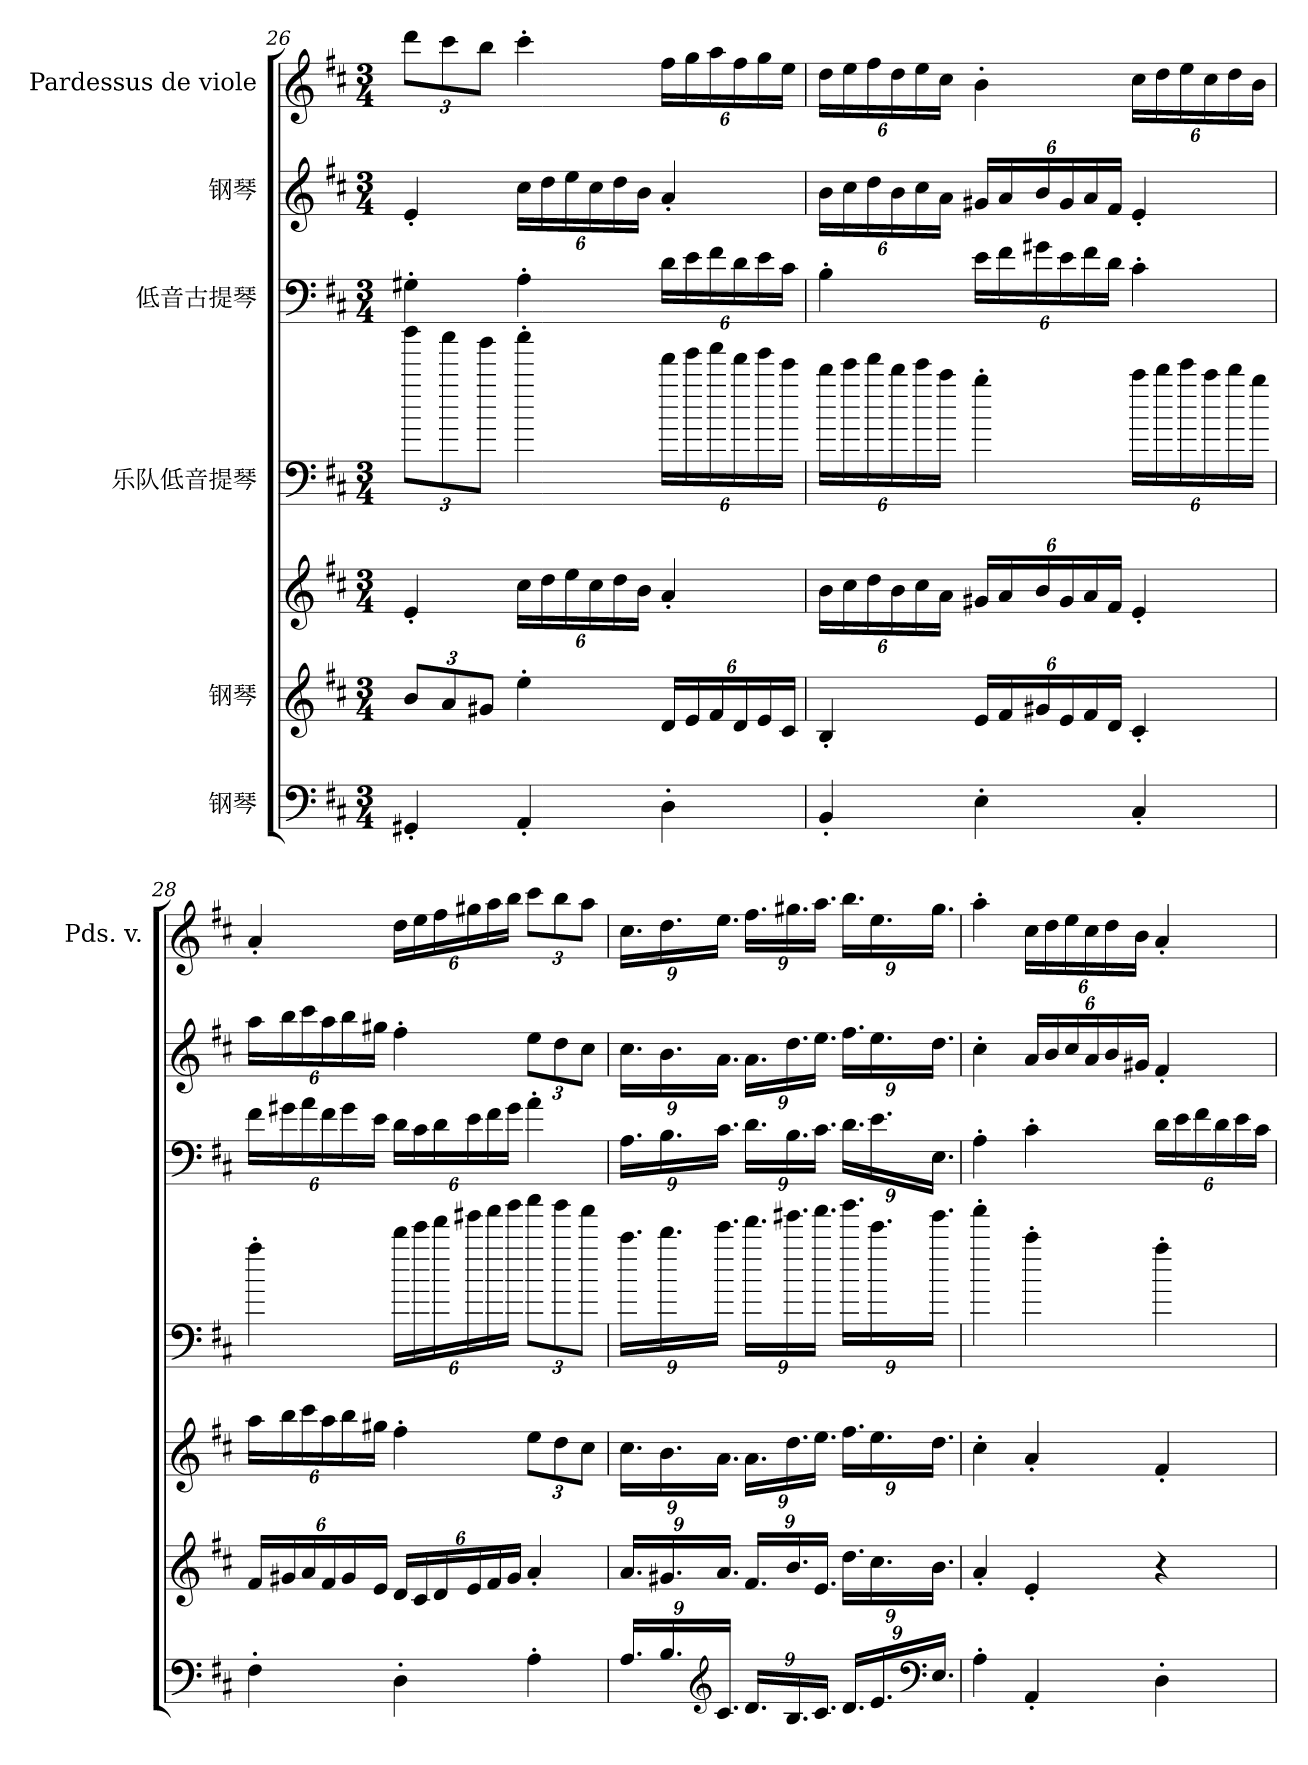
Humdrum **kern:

**kern	**kern	**kern	**kern	**kern	**kern	**kern
*part6	*part5	*part5	*part4	*part3	*part2	*part1
*staff7	*staff6	*staff5	*staff4	*staff3	*staff2	*staff1
*I"钢琴	*I"钢琴	*	*I"乐队低音提琴	*I"低音古提琴	*I"钢琴	*I"Pardessus de viole
*	*	*	*	*	*	*I'Pds. v.
!!LO:PB:g=z
*clefF4	*clefG2	*clefG2	*clefF4	*clefF4	*clefG2	*clefG2
*	*	*	*ITrd7c12	*	*	*
*k[f#c#]	*k[f#c#]	*k[f#c#]	*k[f#c#]	*k[f#c#]	*k[f#c#]	*k[f#c#]
*M3/4	*M3/4	*M3/4	*M3/4	*M3/4	*M3/4	*M3/4
*	*Xbrackettup	*	*Xbrackettup	*	*	*Xbrackettup
=26	=26	=26	=26	=26	=26	=26
4GG#X'/	12b/L	4e'/	12ddd\L	4G#X'\	4e'/	12ddd\L
.	12a/	.	12ccc#\	.	.	12ccc#\
.	12g#X/J	.	12bb\J	.	.	12bb\J
*	*	*Xbrackettup	*	*	*Xbrackettup	*
4AA'/	4ee'\	24cc#\LL	4ccc#'\	4A'\	24cc#\LL	4ccc#'\
.	.	24dd\	.	.	24dd\	.
.	.	24ee\	.	.	24ee\	.
.	.	24cc#\	.	.	24cc#\	.
.	.	24dd\	.	.	24dd\	.
.	.	24b\JJ	.	.	24b\JJ	.
*	*	*	*	*Xbrackettup	*	*
4D'\	24d/LL	4a'/	24ff#\LL	24d\LL	4a'/	24ff#\LL
.	24e/	.	24gg\	24e\	.	24gg\
.	24f#/	.	24aa\	24f#\	.	24aa\
.	24d/	.	24ff#\	24d\	.	24ff#\
.	24e/	.	24gg\	24e\	.	24gg\
.	24c#/JJ	.	24ee\JJ	24c#\JJ	.	24ee\JJ
!!LO:PB:g=z
=27	=27	=27	=27	=27	=27	=27
4BB'/	4B'/	24b\LL	24dd\LL	4B'\	24b\LL	24dd\LL
.	.	24cc#\	24ee\	.	24cc#\	24ee\
.	.	24dd\	24ff#\	.	24dd\	24ff#\
.	.	24b\	24dd\	.	24b\	24dd\
.	.	24cc#\	24ee\	.	24cc#\	24ee\
.	.	24a\JJ	24cc#\JJ	.	24a\JJ	24cc#\JJ
4E'\	24e/LL	24g#X/LL	4b'\	24e\LL	24g#X/LL	4b'\
.	24f#/	24a/	.	24f#\	24a/	.
.	24g#X/	24b/	.	24g#X\	24b/	.
.	24e/	24g#/	.	24e\	24g#/	.
.	24f#/	24a/	.	24f#\	24a/	.
.	24d/JJ	24f#/JJ	.	24d\JJ	24f#/JJ	.
4C#'/	4c#'/	4e'/	24cc#\LL	4c#'\	4e'/	24cc#\LL
.	.	.	24dd\	.	.	24dd\
.	.	.	24ee\	.	.	24ee\
.	.	.	24cc#\	.	.	24cc#\
.	.	.	24dd\	.	.	24dd\
.	.	.	24b\JJ	.	.	24b\JJ
!!LO:PB:g=z
=28	=28	=28	=28	=28	=28	=28
4F#'\	24f#/LL	24aa\LL	4a'\	24f#\LL	24aa\LL	4a'/
.	24g#X/	24bb\	.	24g#X\	24bb\	.
.	24a/	24ccc#\	.	24a\	24ccc#\	.
.	24f#/	24aa\	.	24f#\	24aa\	.
.	24g#/	24bb\	.	24g#\	24bb\	.
.	24e/JJ	24gg#X\JJ	.	24e\JJ	24gg#X\JJ	.
4D'\	24d/LL	4ff#'\	24dd\LL	24d\LL	4ff#'\	24dd\LL
.	24c#/	.	24ee\	24c#\	.	24ee\
.	24d/	.	24ff#\	24d\	.	24ff#\
.	24e/	.	24gg#X\	24e\	.	24gg#X\
.	24f#/	.	24aa\	24f#\	.	24aa\
.	24g#/JJ	.	24bb\JJ	24g#\JJ	.	24bb\JJ
4A'\	4a'/	12ee\L	12ccc#\L	4a'\	12ee\L	12ccc#\L
.	.	12dd\	12bb\	.	12dd\	12bb\
.	.	12cc#\J	12aa\J	.	12cc#\J	12aa\J
!!LO:PB:g=z
=29	=29	=29	=29	=29	=29	=29
*Xbrackettup	*	*	*	*	*	*
18.A/LL	18.a/LL	18.cc#\LL	18.cc#\LL	18.A\LL	18.cc#\LL	18.cc#\LL
18.B/	18.g#X/	18.b\	18.dd\	18.B\	18.b\	18.dd\
*clefG2	*	*	*	*	*	*
18.c#/JJ	18.a/JJ	18.a\JJ	18.ee\JJ	18.c#\JJ	18.a\JJ	18.ee\JJ
18.d/LL	18.f#/LL	18.a\LL	18.ff#\LL	18.d\LL	18.a\LL	18.ff#\LL
18.B/	18.b/	18.dd\	18.gg#X\	18.B\	18.dd\	18.gg#X\
18.c#/JJ	18.e/JJ	18.ee\JJ	18.aa\JJ	18.c#\JJ	18.ee\JJ	18.aa\JJ
18.d/LL	18.dd\LL	18.ff#\LL	18.bb\LL	18.d\LL	18.ff#\LL	18.bb\LL
18.e/	18.cc#\	18.ee\	18.ee\	18.e\	18.ee\	18.ee\
*clefF4	*	*	*	*	*	*
18.E/JJ	18.b\JJ	18.dd\JJ	18.gg#\JJ	18.E\JJ	18.dd\JJ	18.gg#\JJ
=30	=30	=30	=30	=30	=30	=30
4A'\	4a'/	4cc#'\	4aa'\	4A'\	4cc#'\	4aa'\
4AA'/	4e'/	4a'/	4cc#'\	4c#'\	24a/LL	24cc#\LL
.	.	.	.	.	24b/	24dd\
.	.	.	.	.	24cc#/	24ee\
.	.	.	.	.	24a/	24cc#\
.	.	.	.	.	24b/	24dd\
.	.	.	.	.	24g#X/JJ	24b\JJ
4D'\	4r	4f#'/	4a'\	24d\LL	4f#'/	4a'/
.	.	.	.	24e\	.	.
.	.	.	.	24f#\	.	.
.	.	.	.	24d\	.	.
.	.	.	.	24e\	.	.
.	.	.	.	24c#\JJ	.	.
=	=	=	=	=	=	=
*-	*-	*-	*-	*-	*-	*-
